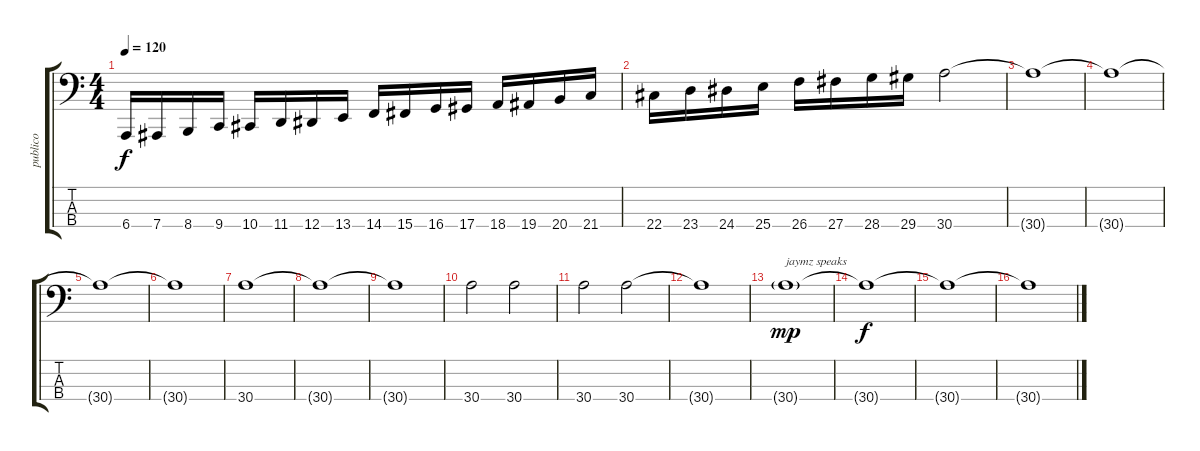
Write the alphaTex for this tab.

\track ("publico" "publico") {instrument applause}
\staff {score tabs}
\tuning (Gb2 Db2 Ab1 Eb1) {hide}
\ts (4 4)
\tempo 120
\clef f4
\ks c
6.4.16{dy f instrument applause} 7.4.16 8.4.16 9.4.16 10.4.16 11.4.16 12.4.16 13.4.16 14.4.16 15.4.16 16.4.16 17.4.16 18.4.16 19.4.16 20.4.16 21.4.16 |
22.4.16 23.4.16 24.4.16 25.4.16 26.4.16 27.4.16 28.4.16 29.4.16 30.4.2 |
30.4{t}.1 |
30.4{t}.1 |
30.4{t}.1 |
30.4{t}.1 |
30.4.1 |
30.4{t}.1 |
30.4{t}.1 |
30.4.2 30.4.2 |
30.4.2 30.4.2 |
30.4{t}.1 |
30.4{g}.1{txt "jaymz speaks " dy mp} |
30.4{t}.1{dy f} |
30.4{t}.1 |
30.4{t}.1
